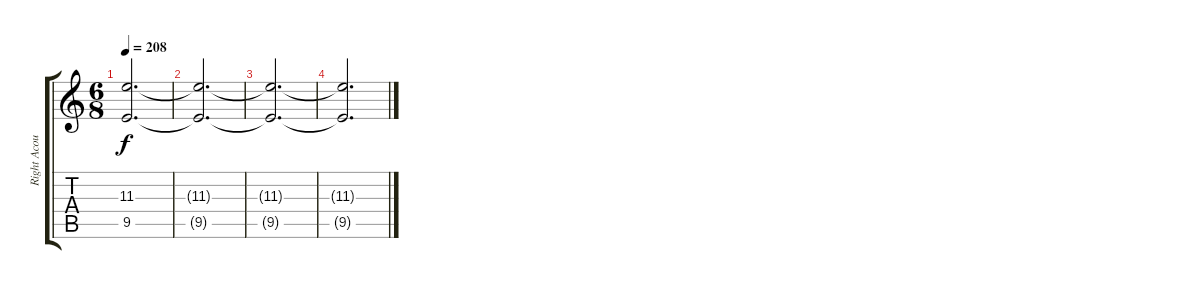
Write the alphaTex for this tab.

\track ("Right Acoustic Guitar" "Right Acou") {instrument acousticguitarsteel}
\staff {score tabs}
\tuning (D4 A3 F3 C3 G2 D2) {hide}
\ts (6 8)
\tempo 208
\clef g2
\ks c
(11.3{t} 9.5{t}).2{d dy f} |
(11.3{t} 9.5{t}).2{d} |
(11.3{t} 9.5{t}).2{d} |
(11.3{t} 9.5{t}).2{d}
